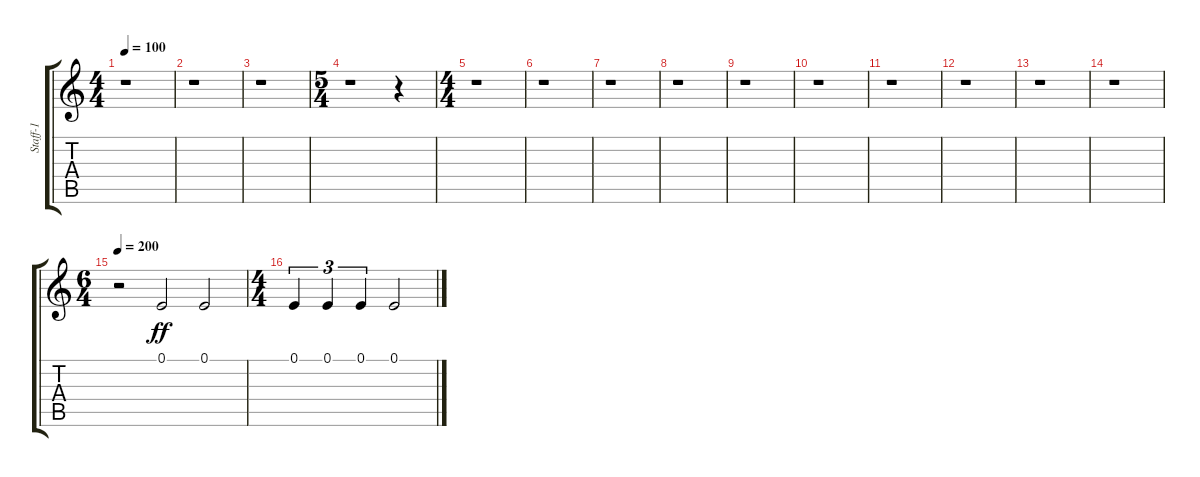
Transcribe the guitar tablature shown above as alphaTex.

\track ("Staff-1" "Staff-1") {instrument stringensemble1}
\staff {score tabs}
\tuning (E4 B3 G3 D3 A2 E2) {hide}
\ts (4 4)
\tempo 100
\clef g2
\ks c
r.1{dy ff} |
r.1 |
r.1 |
\ts (5 4)
r.1 r.4 |
\ts (4 4)
r.1 |
r.1 |
r.1 |
r.1 |
r.1 |
r.1 |
r.1 |
r.1 |
r.1 |
r.1 |
\ts (6 4)
\tempo 200
r.2 0.1.2 0.1.2 |
\ts (4 4)
0.1.4{tu (3 2)} 0.1.4{tu (3 2)} 0.1.4{tu (3 2)} 0.1.2
